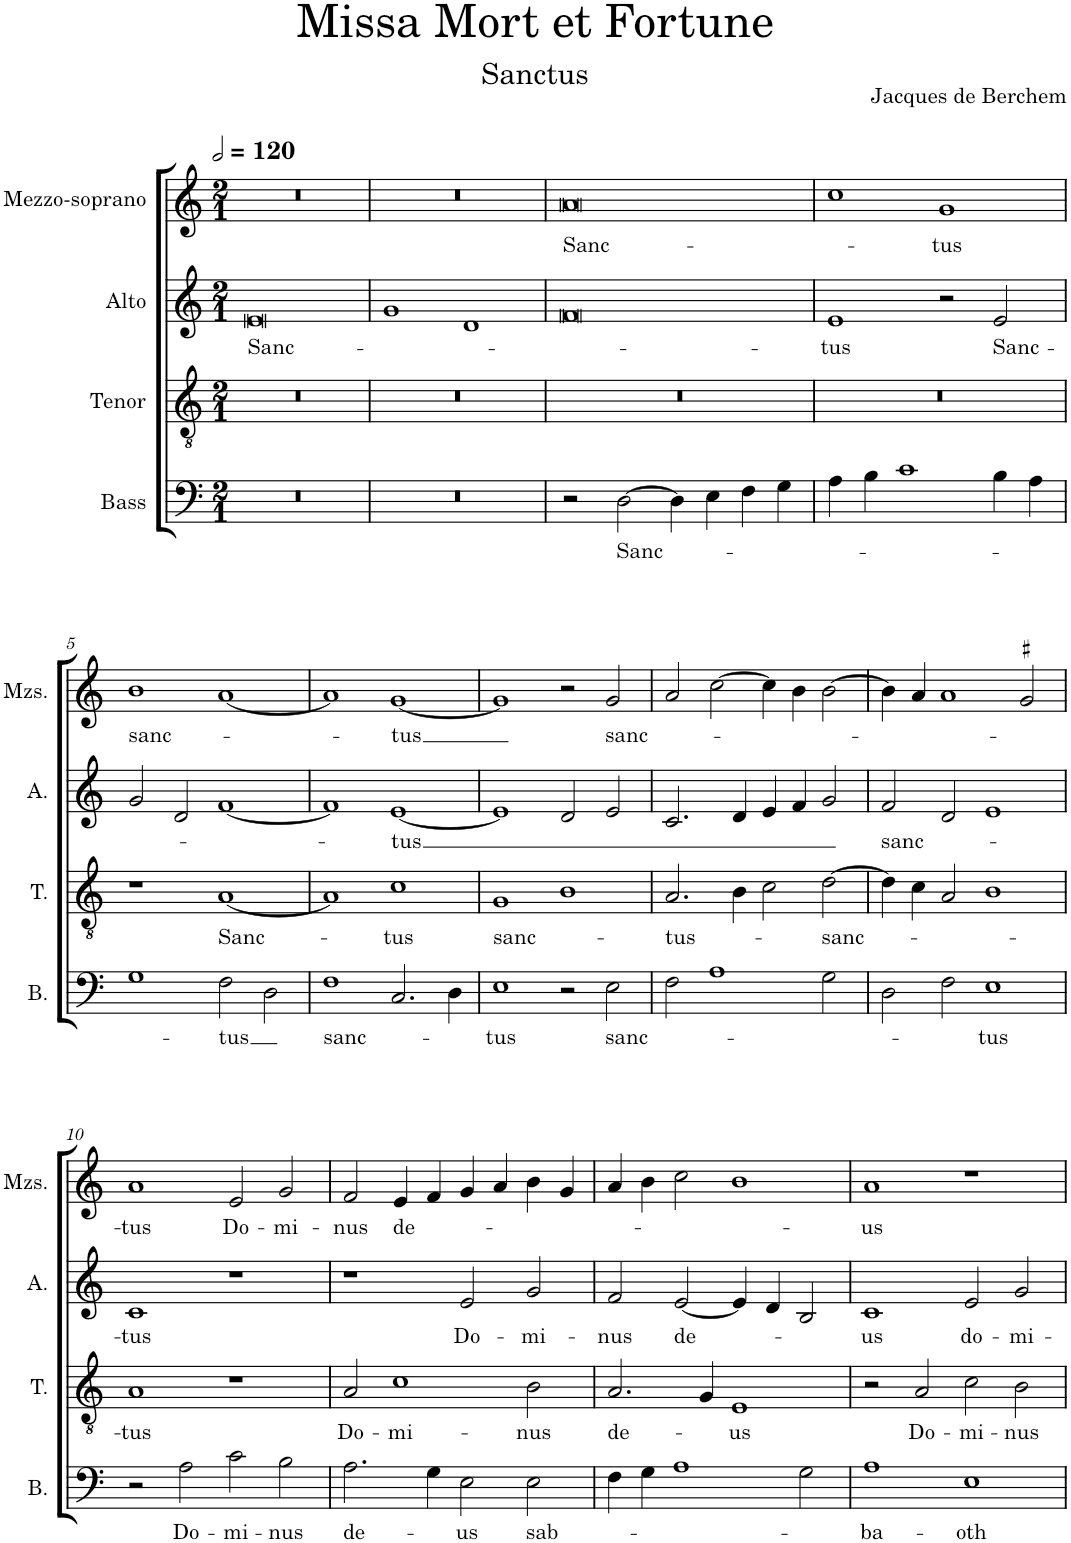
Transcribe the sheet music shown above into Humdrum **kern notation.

**kern	**text	**kern	**text	**kern	**text	**kern	**text
*part4	*part4	*part3	*part3	*part2	*part2	*part1	*part1
*staff4	*staff4	*staff3	*staff3	*staff2	*staff2	*staff1	*staff1
*I"Bass	*	*I"Tenor	*	*I"Alto	*	*I"Mezzo-soprano	*
*I'B.	*	*I'T.	*	*I'A.	*	*I'Mzs.	*
*clefF4	*	*clefGv2	*	*clefG2	*	*clefG2	*
*k[]	*	*k[]	*	*k[]	*	*k[]	*
*M2/1	*	*M2/1	*	*M2/1	*	*M2/1	*
*MM240	*	*MM240	*	*MM240	*	*MM240	*
=1	=1	=1	=1	=1	=1	=1	=1
!	!	!	!	!	!LO:LY:b	!	!
0r	.	0r	.	0e	Sanc-	0r	.
=2	=2	=2	=2	=2	=2	=2	=2
0r	.	0r	.	1g	.	0r	.
.	.	.	.	1d	.	.	.
=3	=3	=3	=3	=3	=3	=3	=3
!	!	!	!	!	!	!	!LO:LY:b
2r	.	0r	.	0f	.	0a	Sanc-
!	!LO:LY:b	!	!	!	!	!	!
[2D\	Sanc-	.	.	.	.	.	.
4D\]	.	.	.	.	.	.	.
4E\	.	.	.	.	.	.	.
4F\	.	.	.	.	.	.	.
4G\	.	.	.	.	.	.	.
=4	=4	=4	=4	=4	=4	=4	=4
!	!	!	!	!	!LO:LY:b	!	!
4A\	.	0r	.	1e	-tus	1cc	.
4B\	.	.	.	.	.	.	.
1c	.	.	.	.	.	.	.
!	!	!	!	!	!	!	!LO:LY:b
.	.	.	.	2r	.	1g	-tus
!	!	!	!	!	!LO:LY:b	!	!
4B\	.	.	.	2e/	Sanc-	.	.
4A\	.	.	.	.	.	.	.
!!LO:LB:g=z
=5	=5	=5	=5	=5	=5	=5	=5
!	!	!	!	!	!	!	!LO:LY:b
1G	.	1r	.	2g/	.	1b	sanc-
.	.	.	.	2d/	.	.	.
!	!LO:LY:b	!	!LO:LY:b	!	!	!	!
2F\	-tus	[1A	Sanc-	[1f	.	[1a	.
2D\	.	.	.	.	.	.	.
=6	=6	=6	=6	=6	=6	=6	=6
!	!LO:LY:b	!	!	!	!	!	!
1F	sanc-	1A]	.	1f]	.	1a]	.
!	!	!	!LO:LY:b	!	!LO:LY:b	!	!LO:LY:b
2.C/	.	1c	-tus	[1e	-tus	[1g	-tus
4D\	.	.	.	.	.	.	.
=7	=7	=7	=7	=7	=7	=7	=7
!	!LO:LY:b	!	!LO:LY:b	!	!	!	!
1E	-tus	1G	sanc-	1e]	.	1g]	.
2r	.	1B	.	2d/	.	2r	.
!	!LO:LY:b	!	!	!	!	!	!LO:LY:b
2E\	sanc-	.	.	2e/	.	2g/	sanc-
=8	=8	=8	=8	=8	=8	=8	=8
!	!	!	!LO:LY:b	!	!	!	!
2F\	.	2.A/	-tus-	2.c/	.	2a/	.
1A	.	.	.	.	.	[2cc\	.
.	.	4B\	.	4d/	.	.	.
.	.	2c\	.	4e/	.	4cc\]	.
.	.	.	.	4f/	.	4b\	.
!	!	!	!LO:LY:b	!	!	!	!
2G\	.	[2d\	-sanc-	2g/	.	[2b\	.
=9	=9	=9	=9	=9	=9	=9	=9
!	!	!	!	!	!LO:LY:b	!	!
2D\	.	4d\]	.	2f/	sanc-	4b\]	.
.	.	4c\	.	.	.	4a/	.
2F\	.	2A/	.	2d/	.	1a	.
!	!LO:LY:b	!	!	!	!	!	!
1E	-tus	1B	.	1e	.	.	.
.	.	.	.	.	.	2g#X/	.
!!LO:LB:g=z
=10	=10	=10	=10	=10	=10	=10	=10
!	!	!	!LO:LY:b	!	!LO:LY:b	!	!LO:LY:b
2r	.	1A	-tus	1c	-tus	1a	-tus
!	!LO:LY:b	!	!	!	!	!	!
2A\	Do-	.	.	.	.	.	.
!	!LO:LY:b	!	!	!	!	!	!LO:LY:b
2c\	-mi-	1r	.	1r	.	2e/	Do-
!	!LO:LY:b	!	!	!	!	!	!LO:LY:b
2B\	-nus	.	.	.	.	2g/	-mi-
=11	=11	=11	=11	=11	=11	=11	=11
!	!LO:LY:b	!	!LO:LY:b	!	!	!	!LO:LY:b
2.A\	de-	2A/	Do-	1r	.	2f/	-nus
!	!	!	!LO:LY:b	!	!	!	!LO:LY:b
.	.	1c	-mi-	.	.	4e/	de-
4G\	.	.	.	.	.	4f/	.
!	!LO:LY:b	!	!	!	!LO:LY:b	!	!
2E\	-us	.	.	2e/	Do-	4g/	.
.	.	.	.	.	.	4a/	.
!	!LO:LY:b	!	!LO:LY:b	!	!LO:LY:b	!	!
2E\	sab-	2B\	-nus	2g/	-mi-	4b\	.
.	.	.	.	.	.	4g/	.
=12	=12	=12	=12	=12	=12	=12	=12
!	!	!	!LO:LY:b	!	!LO:LY:b	!	!
4F\	.	2.A/	de-	2f/	-nus	4a/	.
4G\	.	.	.	.	.	4b\	.
!	!	!	!	!	!LO:LY:b	!	!
1A	.	.	.	[2e/	de-	2cc\	.
.	.	4G/	.	.	.	.	.
!	!	!	!LO:LY:b	!	!	!	!
.	.	1E	-us	4e/]	.	1b	.
.	.	.	.	4d/	.	.	.
2G\	.	.	.	2B/	.	.	.
=13	=13	=13	=13	=13	=13	=13	=13
!	!LO:LY:b	!	!	!	!LO:LY:b	!	!LO:LY:b
1A	-ba-	2r	.	1c	-us	1a	-us
!	!	!	!LO:LY:b	!	!	!	!
.	.	2A/	Do-	.	.	.	.
!	!LO:LY:b	!	!LO:LY:b	!	!LO:LY:b	!	!
1E	-oth	2c\	-mi-	2e/	do-	1r	.
!	!	!	!LO:LY:b	!	!LO:LY:b	!	!
.	.	2B\	-nus	2g/	-mi-	.	.
=	=	=	=	=	=	=	=
*-	*-	*-	*-	*-	*-	*-	*-
